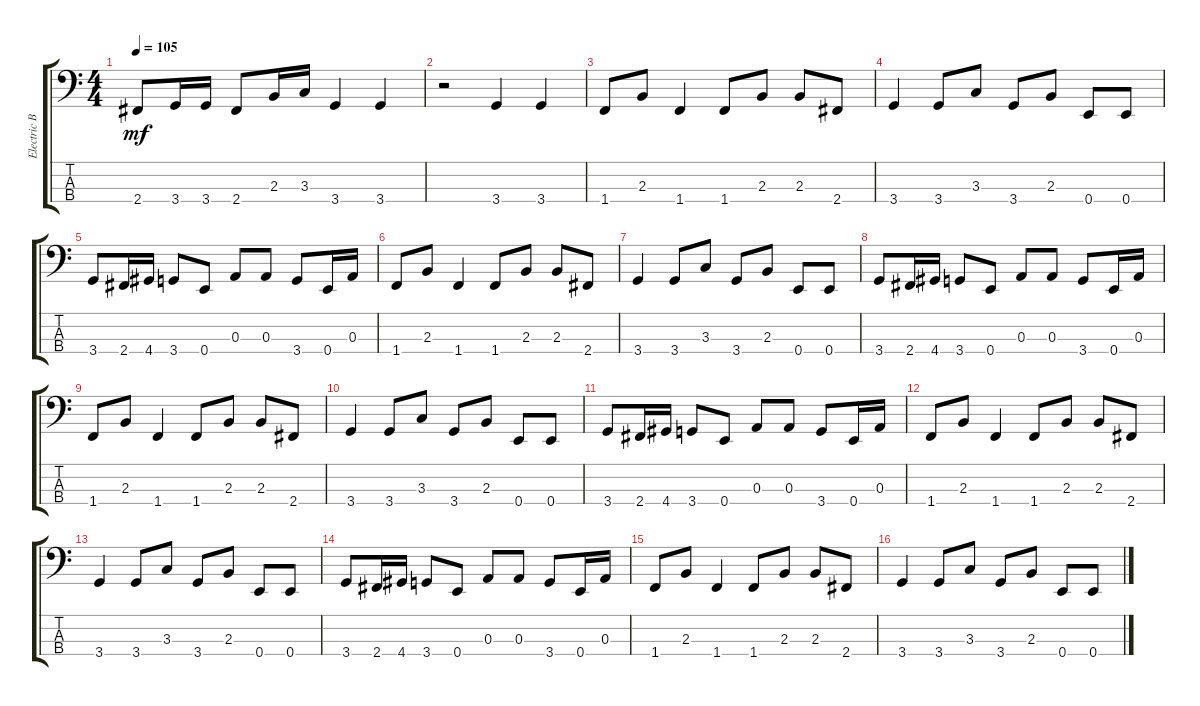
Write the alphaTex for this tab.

\track ("Electric Bass" "Electric B") {instrument electricbassfinger}
\staff {score tabs}
\tuning (G2 D2 A1 E1) {hide}
\ts (4 4)
\tempo 105
\clef f4
\ks c
2.4.8{dy mf instrument electricbassfinger} 3.4.16 3.4.16 2.4.8 2.3.16 3.3.16 3.4.4 3.4.4 |
r.2 3.4.4 3.4.4 |
1.4.8 2.3.8 1.4.4 1.4.8 2.3.8 2.3.8 2.4.8 |
3.4.4 3.4.8 3.3.8 3.4.8 2.3.8 0.4.8 0.4.8 |
3.4.8 2.4.16 4.4.16 3.4.8 0.4.8 0.3.8 0.3.8 3.4.8 0.4.16 0.3.16 |
1.4.8 2.3.8 1.4.4 1.4.8 2.3.8 2.3.8 2.4.8 |
3.4.4 3.4.8 3.3.8 3.4.8 2.3.8 0.4.8 0.4.8 |
3.4.8 2.4.16 4.4.16 3.4.8 0.4.8 0.3.8 0.3.8 3.4.8 0.4.16 0.3.16 |
1.4.8 2.3.8 1.4.4 1.4.8 2.3.8 2.3.8 2.4.8 |
3.4.4 3.4.8 3.3.8 3.4.8 2.3.8 0.4.8 0.4.8 |
3.4.8 2.4.16 4.4.16 3.4.8 0.4.8 0.3.8 0.3.8 3.4.8 0.4.16 0.3.16 |
1.4.8 2.3.8 1.4.4 1.4.8 2.3.8 2.3.8 2.4.8 |
3.4.4 3.4.8 3.3.8 3.4.8 2.3.8 0.4.8 0.4.8 |
3.4.8 2.4.16 4.4.16 3.4.8 0.4.8 0.3.8 0.3.8 3.4.8 0.4.16 0.3.16 |
1.4.8 2.3.8 1.4.4 1.4.8 2.3.8 2.3.8 2.4.8 |
3.4.4 3.4.8 3.3.8 3.4.8 2.3.8 0.4.8 0.4.8
